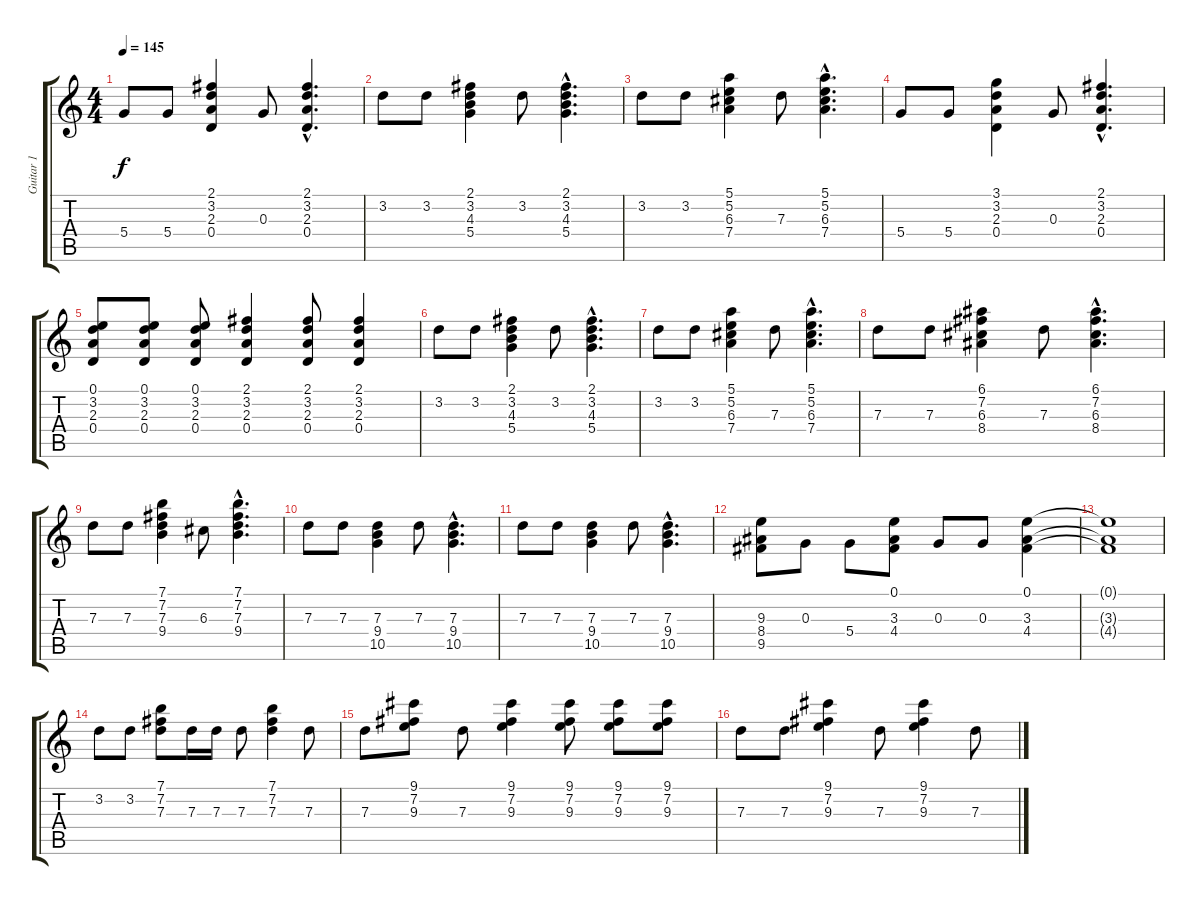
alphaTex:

\track ("Guitar 1" "Guitar 1") {instrument distortionguitar}
\staff {score tabs}
\tuning (E4 B3 G3 D3 A2 E2) {hide}
\ts (4 4)
\tempo 145
\clef g2
\ks c
5.4.8{dy f} 5.4.8 (2.1 3.2 2.3 0.4).4 0.3.8 (2.1{hac} 3.2{hac} 2.3{hac} 0.4{hac}).4{d} |
3.2.8 3.2.8 (2.1 3.2 4.3 5.4).4 3.2.8 (2.1{hac} 3.2{hac} 4.3{hac} 5.4{hac}).4{d} |
3.2.8 3.2.8 (5.1 5.2 6.3 7.4).4 7.3.8 (5.1{hac} 5.2{hac} 6.3{hac} 7.4{hac}).4{d} |
5.4.8 5.4.8 (3.1 3.2 2.3 0.4).4 0.3.8 (2.1{hac} 3.2{hac} 2.3{hac} 0.4{hac}).4{d} |
(0.1 3.2 2.3 0.4).8 (0.1 3.2 2.3 0.4).8 (0.1 3.2 2.3 0.4).8 (2.1 3.2 2.3 0.4).4 (2.1 3.2 2.3 0.4).8 (2.1 3.2 2.3 0.4).4 |
3.2.8 3.2.8 (2.1 3.2 4.3 5.4).4 3.2.8 (2.1{hac} 3.2{hac} 4.3{hac} 5.4{hac}).4{d} |
3.2.8 3.2.8 (5.1 5.2 6.3 7.4).4 7.3.8 (5.1{hac} 5.2{hac} 6.3{hac} 7.4{hac}).4{d} |
7.3.8 7.3.8 (6.1 7.2 6.3 8.4).4 7.3.8 (6.1{hac} 7.2{hac} 6.3{hac} 8.4{hac}).4{d} |
7.3.8 7.3.8 (7.1 7.2 7.3 9.4).4 6.3.8 (7.1{hac} 7.2{hac} 7.3{hac} 9.4{hac}).4{d} |
7.3.8 7.3.8 (7.3 9.4 10.5).4 7.3.8 (7.3{hac} 9.4{hac} 10.5{hac}).4{d} |
7.3.8 7.3.8 (7.3 9.4 10.5).4 7.3.8 (7.3{hac} 9.4{hac} 10.5{hac}).4{d} |
(9.3 8.4 9.5).8 0.3.8 5.4.8 (0.1 3.3 4.4).8 0.3.8 0.3.8 (0.1 3.3 4.4).4 |
(0.1{t} 3.3{t} 4.4{t}).1 |
3.2.8 3.2.8 (7.1 7.2 7.3).8 7.3.16 7.3.16 7.3.8 (7.1 7.2 7.3).4 7.3.8 |
7.3.8 (9.1 7.2 9.3).8 7.3.8 (9.1 7.2 9.3).4 (9.1 7.2 9.3).8 (9.1 7.2 9.3).8 (9.1 7.2 9.3).8 |
7.3.8 7.3.8 (9.1 7.2 9.3).4 7.3.8 (9.1 7.2 9.3).4 7.3.8
